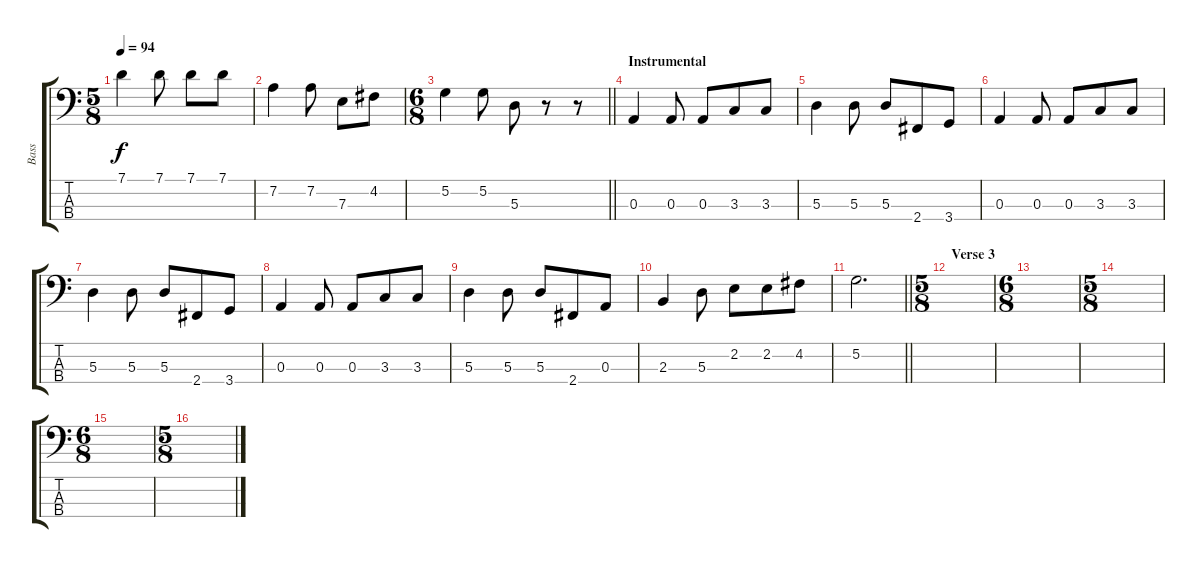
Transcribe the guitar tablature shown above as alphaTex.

\track ("Bass" "Bass") {instrument electricbassfinger}
\staff {score tabs}
\tuning (G2 D2 A1 E1) {hide}
\ts (5 8)
\tempo 94
\clef f4
\ks c
7.1.4{dy f} 7.1.8 7.1.8 7.1.8 |
7.2.4 7.2.8 7.3.8 4.2.8 |
\ts (6 8)
\barLineRight lightlight
5.2.4 5.2.8 5.3.8 r.8 r.8 |
\section ("" "Instrumental")
0.3.4 0.3.8 0.3.8 3.3.8 3.3.8 |
5.3.4 5.3.8 5.3.8 2.4.8 3.4.8 |
0.3.4 0.3.8 0.3.8 3.3.8 3.3.8 |
5.3.4 5.3.8 5.3.8 2.4.8 3.4.8 |
0.3.4 0.3.8 0.3.8 3.3.8 3.3.8 |
5.3.4 5.3.8 5.3.8 2.4.8 0.3.8 |
2.3.4 5.3.8 2.2.8 2.2.8 4.2.8 |
\barLineRight lightlight
5.2.2{d} |
\ts (5 8)
\section ("" "Verse 3")
|
\ts (6 8)
|
\ts (5 8)
|
\ts (6 8)
|
\ts (5 8)
